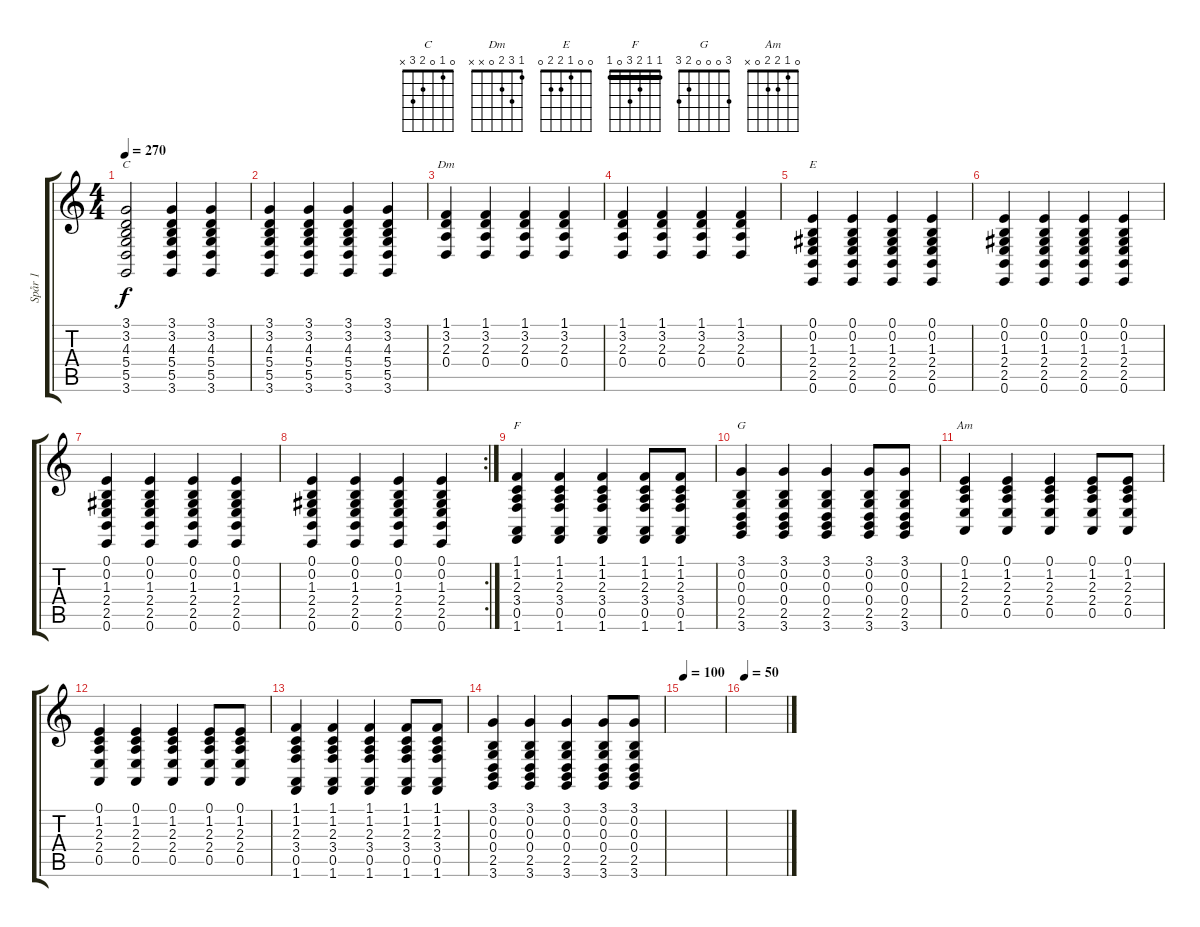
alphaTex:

\track ("Spår 1" "Spår 1") {instrument acousticgrandpiano}
\staff {score tabs}
\tuning (E4 B3 G3 D3 A2 E2) {hide}
\chord ("C" 0 1 0 2 3 x)
\chord ("Dm" 1 3 2 0 x x)
\chord ("E" 0 0 1 2 2 0)
\chord ("F" 1 1 2 3 0 1) {barre 1}
\chord ("G" 3 0 0 0 2 3)
\chord ("Am" 0 1 2 2 0 x)
\ts (4 4)
\tempo 270
\clef g2
\ks c
(3.1 3.2 4.3 5.4 5.5 3.6).2{ch "C" dy f} (3.1 3.2 4.3 5.4 5.5 3.6).4 (3.1 3.2 4.3 5.4 5.5 3.6).4 |
(3.1 3.2 4.3 5.4 5.5 3.6).4 (3.1 3.2 4.3 5.4 5.5 3.6).4 (3.1 3.2 4.3 5.4 5.5 3.6).4 (3.1 3.2 4.3 5.4 5.5 3.6).4 |
(1.1 3.2 2.3 0.4).4{ch "Dm"} (1.1 3.2 2.3 0.4).4 (1.1 3.2 2.3 0.4).4 (1.1 3.2 2.3 0.4).4 |
(1.1 3.2 2.3 0.4).4 (1.1 3.2 2.3 0.4).4 (1.1 3.2 2.3 0.4).4 (1.1 3.2 2.3 0.4).4 |
(0.1 0.2 1.3 2.4 2.5 0.6).4{ch "E"} (0.1 0.2 1.3 2.4 2.5 0.6).4 (0.1 0.2 1.3 2.4 2.5 0.6).4 (0.1 0.2 1.3 2.4 2.5 0.6).4 |
(0.1 0.2 1.3 2.4 2.5 0.6).4 (0.1 0.2 1.3 2.4 2.5 0.6).4 (0.1 0.2 1.3 2.4 2.5 0.6).4 (0.1 0.2 1.3 2.4 2.5 0.6).4 |
(0.1 0.2 1.3 2.4 2.5 0.6).4 (0.1 0.2 1.3 2.4 2.5 0.6).4 (0.1 0.2 1.3 2.4 2.5 0.6).4 (0.1 0.2 1.3 2.4 2.5 0.6).4 |
\rc 2
(0.1 0.2 1.3 2.4 2.5 0.6).4 (0.1 0.2 1.3 2.4 2.5 0.6).4 (0.1 0.2 1.3 2.4 2.5 0.6).4 (0.1 0.2 1.3 2.4 2.5 0.6).4 |
(1.1 1.2 2.3 3.4 0.5 1.6).4{ch "F"} (1.1 1.2 2.3 3.4 0.5 1.6).4 (1.1 1.2 2.3 3.4 0.5 1.6).4 (1.1 1.2 2.3 3.4 0.5 1.6).8 (1.1 1.2 2.3 3.4 0.5 1.6).8 |
(3.1 0.2 0.3 0.4 2.5 3.6).4{ch "G"} (3.1 0.2 0.3 0.4 2.5 3.6).4 (3.1 0.2 0.3 0.4 2.5 3.6).4 (3.1 0.2 0.3 0.4 2.5 3.6).8 (3.1 0.2 0.3 0.4 2.5 3.6).8 |
(0.1 1.2 2.3 2.4 0.5).4{ch "Am"} (0.1 1.2 2.3 2.4 0.5).4 (0.1 1.2 2.3 2.4 0.5).4 (0.1 1.2 2.3 2.4 0.5).8 (0.1 1.2 2.3 2.4 0.5).8 |
(0.1 1.2 2.3 2.4 0.5).4 (0.1 1.2 2.3 2.4 0.5).4 (0.1 1.2 2.3 2.4 0.5).4 (0.1 1.2 2.3 2.4 0.5).8 (0.1 1.2 2.3 2.4 0.5).8 |
(1.1 1.2 2.3 3.4 0.5 1.6).4 (1.1 1.2 2.3 3.4 0.5 1.6).4 (1.1 1.2 2.3 3.4 0.5 1.6).4 (1.1 1.2 2.3 3.4 0.5 1.6).8 (1.1 1.2 2.3 3.4 0.5 1.6).8 |
(3.1 0.2 0.3 0.4 2.5 3.6).4 (3.1 0.2 0.3 0.4 2.5 3.6).4 (3.1 0.2 0.3 0.4 2.5 3.6).4 (3.1 0.2 0.3 0.4 2.5 3.6).8 (3.1 0.2 0.3 0.4 2.5 3.6).8 |
\tempo 100
|
\tempo 100
\tempo 50
